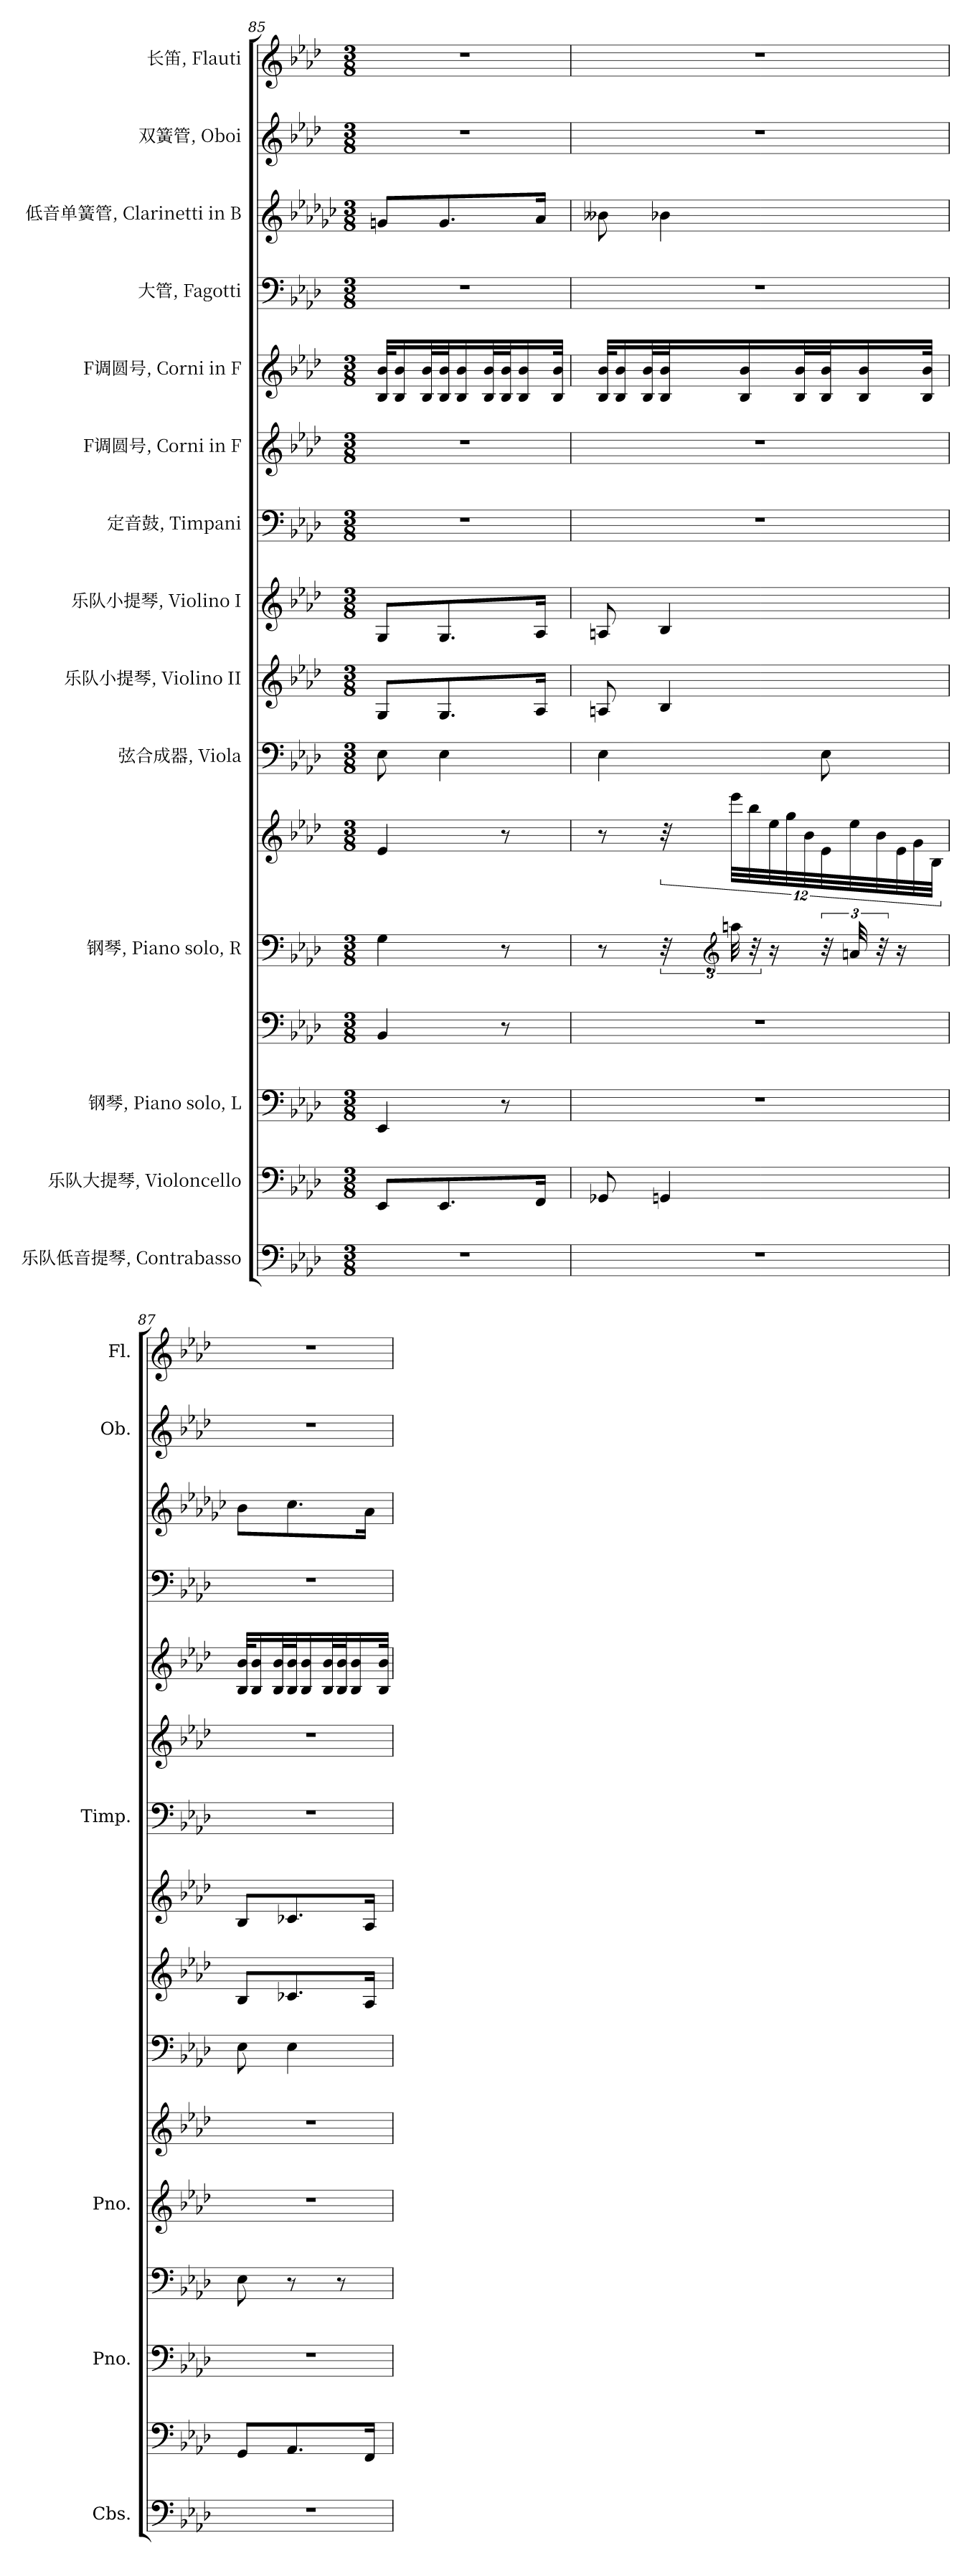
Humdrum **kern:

**kern	**kern	**kern	**kern	**kern	**kern	**kern	**kern	**kern	**kern	**kern	**kern	**kern	**kern	**kern	**kern
*part14	*part13	*part12	*part12	*part11	*part11	*part10	*part9	*part8	*part7	*part6	*part5	*part4	*part3	*part2	*part1
*staff16	*staff15	*staff14	*staff13	*staff12	*staff11	*staff10	*staff9	*staff8	*staff7	*staff6	*staff5	*staff4	*staff3	*staff2	*staff1
*I"乐队低音提琴, Contrabasso	*I"乐队大提琴, Violoncello	*I"钢琴, Piano solo, L	*	*I"钢琴, Piano solo, R	*	*I"弦合成器, Viola	*I"乐队小提琴, Violino II	*I"乐队小提琴, Violino I	*I"定音鼓, Timpani	*I"F调圆号, Corni in F	*I"F调圆号, Corni in F	*I"大管, Fagotti	*I"低音单簧管, Clarinetti in B	*I"双簧管, Oboi	*I"长笛, Flauti
*I'Cbs.	*	*I'Pno.	*	*I'Pno.	*	*	*	*	*I'Timp.	*	*	*	*	*I'Ob.	*I'Fl.
!!LO:PB:g=z
*clefF4	*clefF4	*clefF4	*clefF4	*clefF4	*clefG2	*clefF4	*clefG2	*clefG2	*clefF4	*clefG2	*clefG2	*clefF4	*clefG2	*clefG2	*clefG2
*ITrd7c12	*	*	*	*	*	*	*	*	*	*ITrd4c7	*ITrd4c7	*	*ITrd8c14	*	*
*k[b-e-a-d-]	*k[b-e-a-d-]	*k[b-e-a-d-]	*k[b-e-a-d-]	*k[b-e-a-d-]	*k[b-e-a-d-]	*k[b-e-a-d-]	*k[b-e-a-d-]	*k[b-e-a-d-]	*k[b-e-a-d-]	*k[b-e-a-d-g-]	*k[b-e-a-d-g-]	*k[b-e-a-d-]	*k[b-e-a-d-g-c-]	*k[b-e-a-d-]	*k[b-e-a-d-]
*M3/8	*M3/8	*M3/8	*M3/8	*M3/8	*M3/8	*M3/8	*M3/8	*M3/8	*M3/8	*M3/8	*M3/8	*M3/8	*M3/8	*M3/8	*M3/8
*MM15	*MM15	*MM15	*MM15	*MM15	*MM15	*MM15	*MM15	*MM15	*MM15	*MM15	*MM15	*MM15	*MM15	*MM15	*MM15
=85	=85	=85	=85	=85	=85	=85	=85	=85	=85	=85	=85	=85	=85	=85	=85
4.r	8EE-/L	4EE-/	4BB-/	4G\	4e-/	8E-\	8G/L	8G/L	4.r	4.r	32E-/ 32e-/KLL	4.r	8Gn/L	4.r	4.r
.	.	.	.	.	.	.	.	.	.	.	16E-/ 16e-/	.	.	.	.
.	.	.	.	.	.	.	.	.	.	.	32E-/ 32e-/L	.	.	.	.
.	8.EE-/	.	.	.	.	4E-\	8.G/	8.G/	.	.	32E-/ 32e-/J	.	8.G/	.	.
.	.	.	.	.	.	.	.	.	.	.	16E-/ 16e-/	.	.	.	.
.	.	.	.	.	.	.	.	.	.	.	32E-/ 32e-/L	.	.	.	.
.	.	8r	8r	8r	8r	.	.	.	.	.	32E-/ 32e-/J	.	.	.	.
.	.	.	.	.	.	.	.	.	.	.	16E-/ 16e-/	.	.	.	.
.	16FF/Jk	.	.	.	.	.	16A-/Jk	16A-/Jk	.	.	.	.	16A-/Jk	.	.
.	.	.	.	.	.	.	.	.	.	.	32E-/ 32e-/JJk	.	.	.	.
=86	=86	=86	=86	=86	=86	=86	=86	=86	=86	=86	=86	=86	=86	=86	=86
4.r	8GG-X/	4.r	4.r	8r	8r	4E-\	8An/	8An/	4.r	4.r	32E-/ 32e-/KLL	4.r	8B--X\	4.r	4.r
.	.	.	.	.	.	.	.	.	.	.	16E-/ 16e-/	.	.	.	.
.	.	.	.	.	.	.	.	.	.	.	32E-/ 32e-/L	.	.	.	.
.	4GGn/	.	.	48r	48r	.	4B-/	4B-/	.	.	32E-/ 32e-/J	.	4B-X\	.	.
*	*	*	*	*clefG2	*	*	*	*	*	*	*	*	*	*	*
.	.	.	.	48aan\	48eee-\LLL	.	.	.	.	.	.	.	.	.	.
.	.	.	.	.	.	.	.	.	.	.	16E-/ 16e-/	.	.	.	.
.	.	.	.	48r	48bb-\	.	.	.	.	.	.	.	.	.	.
*	*	*	*	*	*Xbrackettup	*	*	*	*	*	*	*	*	*	*
.	.	.	.	16r	48ee-\	.	.	.	.	.	.	.	.	.	.
.	.	.	.	.	48gg\	.	.	.	.	.	.	.	.	.	.
.	.	.	.	.	.	.	.	.	.	.	32E-/ 32e-/L	.	.	.	.
.	.	.	.	.	48b-\	.	.	.	.	.	.	.	.	.	.
.	.	.	.	48r	48e-\	8E-\	.	.	.	.	32E-/ 32e-/J	.	.	.	.
.	.	.	.	48an/	48ee-\	.	.	.	.	.	.	.	.	.	.
.	.	.	.	.	.	.	.	.	.	.	16E-/ 16e-/	.	.	.	.
.	.	.	.	48r	48b-\	.	.	.	.	.	.	.	.	.	.
.	.	.	.	16r	48e-\	.	.	.	.	.	.	.	.	.	.
.	.	.	.	.	48g\	.	.	.	.	.	.	.	.	.	.
.	.	.	.	.	.	.	.	.	.	.	32E-/ 32e-/JJk	.	.	.	.
.	.	.	.	.	48B-\JJJ	.	.	.	.	.	.	.	.	.	.
!!LO:PB:g=z
=87	=87	=87	=87	=87	=87	=87	=87	=87	=87	=87	=87	=87	=87	=87	=87
*	*	*	*	*	*	*	*	*	*	*	*	*	*	*	*MM15
4.r	8GG/L	4.r	8E-\	4.r	4.r	8E-\	8B-/L	8B-/L	4.r	4.r	32E-/ 32e-/KLL	4.r	8B-\L	4.r	4.r
.	.	.	.	.	.	.	.	.	.	.	16E-/ 16e-/	.	.	.	.
.	.	.	.	.	.	.	.	.	.	.	32E-/ 32e-/L	.	.	.	.
.	8.AA-/	.	8r	.	.	4E-\	8.c-X/	8.c-X/	.	.	32E-/ 32e-/J	.	8.c-\	.	.
.	.	.	.	.	.	.	.	.	.	.	16E-/ 16e-/	.	.	.	.
.	.	.	.	.	.	.	.	.	.	.	32E-/ 32e-/L	.	.	.	.
.	.	.	8r	.	.	.	.	.	.	.	32E-/ 32e-/J	.	.	.	.
.	.	.	.	.	.	.	.	.	.	.	16E-/ 16e-/	.	.	.	.
.	16FF/Jk	.	.	.	.	.	16A-/Jk	16A-/Jk	.	.	.	.	16A-\Jk	.	.
.	.	.	.	.	.	.	.	.	.	.	32E-/ 32e-/JJk	.	.	.	.
=	=	=	=	=	=	=	=	=	=	=	=	=	=	=	=
*-	*-	*-	*-	*-	*-	*-	*-	*-	*-	*-	*-	*-	*-	*-	*-
